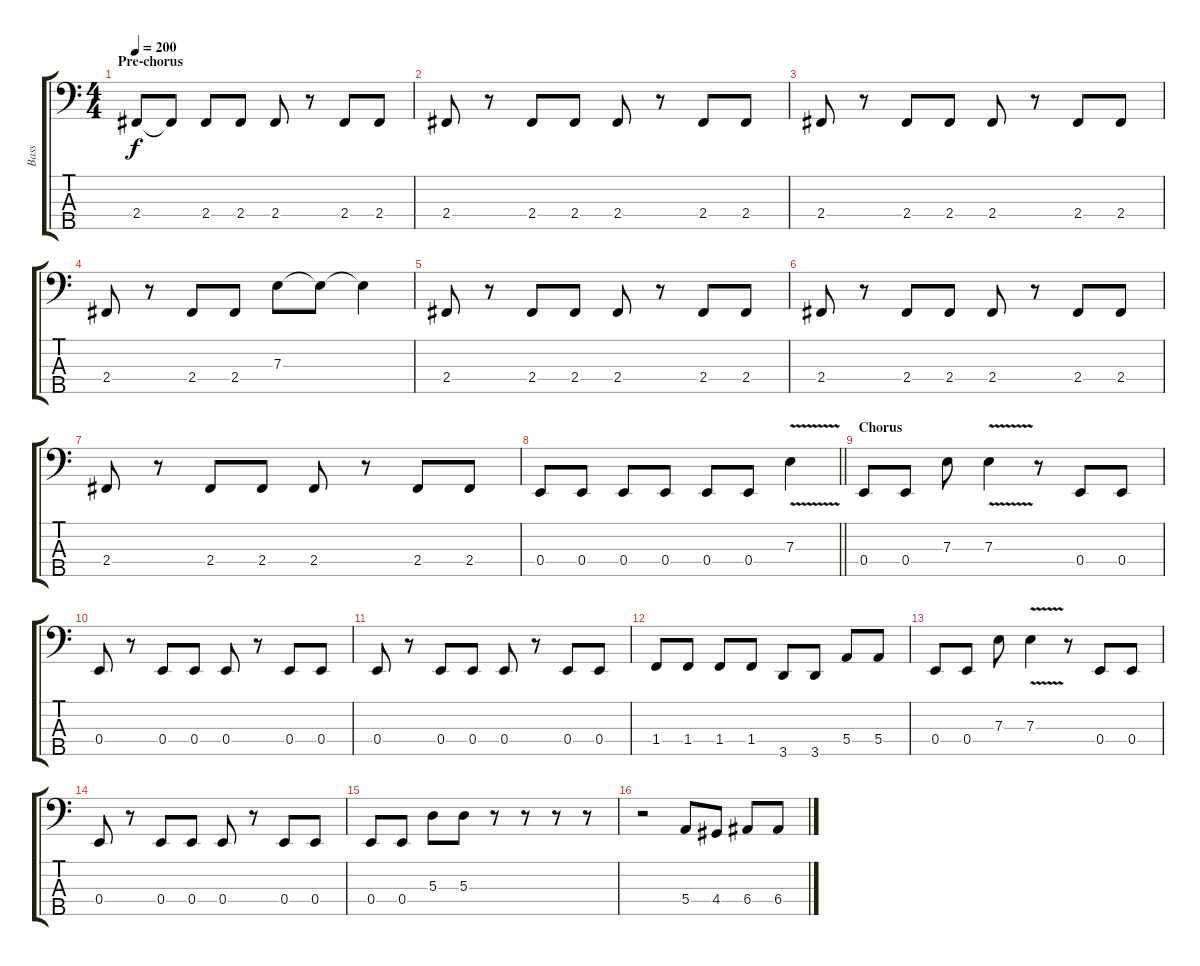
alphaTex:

\track ("Bass" "Bass") {instrument electricbassfinger}
\staff {score tabs}
\tuning (G2 D2 A1 E1 B0) {hide}
\ts (4 4)
\section ("" "Pre-chorus")
\tempo 200
\clef f4
\ks c
2.4.8{dy f} 2.4{t}.8 2.4.8 2.4.8 2.4.8 r.8 2.4.8 2.4.8 |
2.4.8 r.8 2.4.8 2.4.8 2.4.8 r.8 2.4.8 2.4.8 |
2.4.8 r.8 2.4.8 2.4.8 2.4.8 r.8 2.4.8 2.4.8 |
2.4.8 r.8 2.4.8 2.4.8 7.3.8{instrument slapbass2} 7.3{t}.8 7.3{t}.4 |
2.4.8{instrument electricbassfinger} r.8 2.4.8 2.4.8 2.4.8 r.8 2.4.8 2.4.8 |
2.4.8 r.8 2.4.8 2.4.8 2.4.8 r.8 2.4.8 2.4.8 |
2.4.8 r.8 2.4.8 2.4.8 2.4.8 r.8 2.4.8 2.4.8 |
\barLineRight lightlight
0.4.8 0.4.8 0.4.8 0.4.8 0.4.8 0.4.8 7.3{v}.4 |
\section ("" "Chorus")
0.4.8 0.4.8 7.3.8 7.3{v}.4 r.8 0.4.8 0.4.8 |
0.4.8 r.8 0.4.8 0.4.8 0.4.8 r.8 0.4.8 0.4.8 |
0.4.8 r.8 0.4.8 0.4.8 0.4.8 r.8 0.4.8 0.4.8 |
1.4.8 1.4.8 1.4.8 1.4.8 3.5.8 3.5.8 5.4.8 5.4.8 |
0.4.8 0.4.8 7.3.8 7.3{v}.4 r.8 0.4.8 0.4.8 |
0.4.8 r.8 0.4.8 0.4.8 0.4.8 r.8 0.4.8 0.4.8 |
0.4.8 0.4.8 5.3.8 5.3.8 r.8 r.8 r.8 r.8 |
r.2 5.4.8 4.4.8 6.4.8 6.4.8
